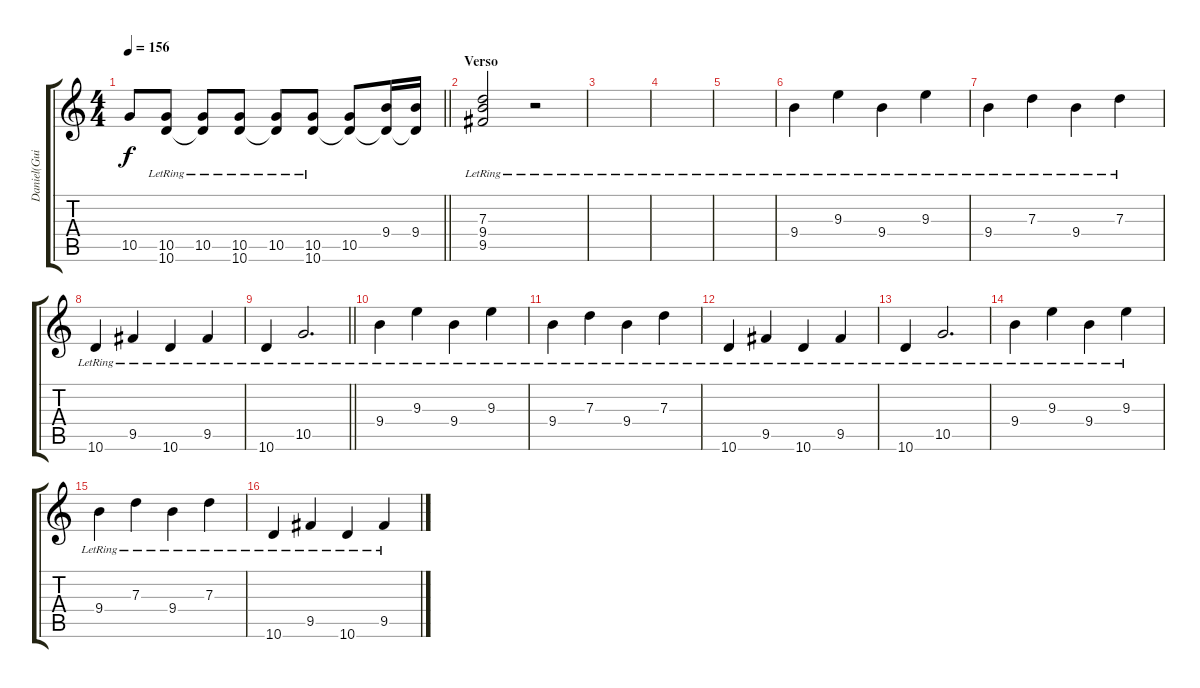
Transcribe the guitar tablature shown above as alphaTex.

\track ("Daniel(Guitarra)" "Daniel(Gui") {instrument overdrivenguitar}
\staff {score tabs}
\tuning (E4 B3 G3 D3 A2 E2) {hide}
\ts (4 4)
\tempo 156
\clef g2
\barLineRight lightlight
\ks c
10.5{t}.8{dy f} (10.5{lr} 10.6{lr}).8 (10.5{lr} 10.6{t}).8 (10.5{lr} 10.6{lr}).8 (10.5{lr} 10.6{t}).8 (10.5{lr} 10.6).8 (10.5 10.6{t}).8 (9.4 10.6{t}).16 (9.4 10.6{t}).16 |
\section ("" "Verso")
(7.3{lr} 9.4{lr} 9.5{lr}).2 r.2 |
|
|
|
9.4{lr}.4 9.3{lr}.4 9.4{lr}.4 9.3{lr}.4 |
9.4{lr}.4 7.3{lr}.4 9.4{lr}.4 7.3{lr}.4 |
10.6{lr}.4 9.5{lr}.4 10.6{lr}.4 9.5{lr}.4 |
\barLineRight lightlight
10.6{lr}.4 10.5{lr}.2{d} |
\section ("" "")
9.4{lr}.4 9.3{lr}.4 9.4{lr}.4 9.3{lr}.4 |
9.4{lr}.4 7.3{lr}.4 9.4{lr}.4 7.3{lr}.4 |
10.6{lr}.4 9.5{lr}.4 10.6{lr}.4 9.5{lr}.4 |
10.6{lr}.4 10.5{lr}.2{d} |
9.4{lr}.4 9.3{lr}.4 9.4{lr}.4 9.3{lr}.4 |
9.4{lr}.4 7.3{lr}.4 9.4{lr}.4 7.3{lr}.4 |
10.6{lr}.4 9.5{lr}.4 10.6{lr}.4 9.5{lr}.4
